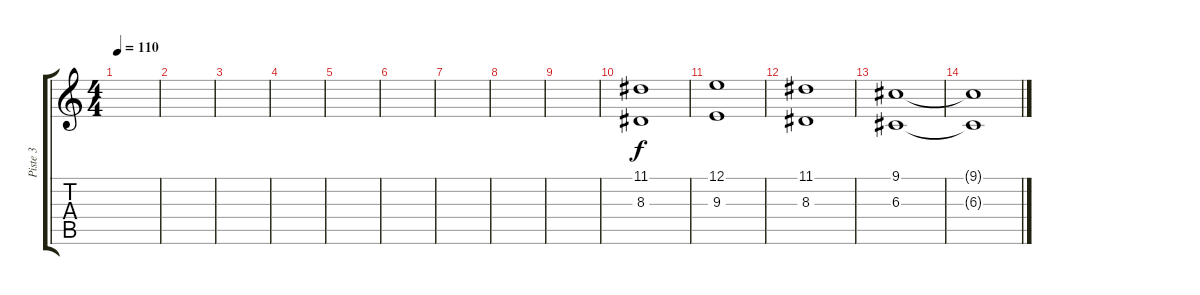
\track ("Piste 3" "Piste 3") {instrument synthstrings1}
\staff {score tabs}
\tuning (E4 B3 G3 D3 A2 E2) {hide}
\ts (4 4)
\tempo 110
\clef g2
\ks c
|
|
|
|
|
|
|
|
|
(11.1 8.3).1 |
(12.1 9.3).1 |
(11.1 8.3).1 |
(9.1 6.3).1 |
(9.1{t} 6.3{t}).1
